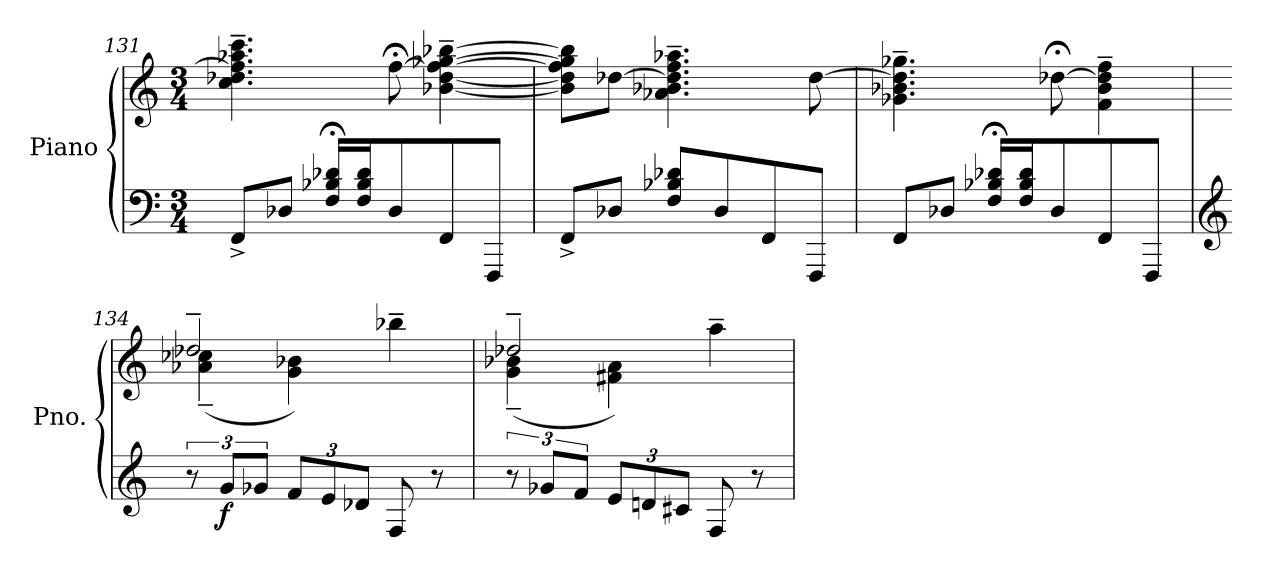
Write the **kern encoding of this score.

**kern	**kern	**dynam
*part1	*part1	*part1
*staff2	*staff1	*staff1/2
*I"Piano	*	*
*I'Pno.	*	*
*clefF4	*clefG2	*
*k[]	*k[]	*
*M3/4	*M3/4	*
=131	=131	=131
8FF^/L	4.cc\~ 4.dd-X\~ 4.ff\]~ 4.aa-X\~ 4.ccc\~	.
8D-X/J	.	.
16F/;< 16B-X/;< 16d-X/;<LL	.	.
16F/ 16B-/ 16d-/J	.	.
8D-/	[8ff;<\	.
8FF/	[4b-X\~ [4dd-\~ 4ff\_~ [4gg-X\~ [4bb-X\~	.
8FFF/J	.	.
=132	=132	=132
8FF^/L	8b-\] 8dd-\] 8ff\] 8gg-\] 8bb-\]L	.
8D-X/J	[8dd-X\J	.
8F/ 8B-X/ 8d-X/L	4.a-X\~ 4.b-X\~ 4.dd-\]~ 4.ff\~ 4.aa-X\~	.
8D-/	.	.
8FF/	.	.
8FFF/J	[8dd-\	.
=133	=133	=133
8FF/L	4.g-X\~ 4.b-X\~ 4.dd-\]~ 4.gg-X\~	.
8D-X/J	.	.
16F/;< 16B-X/;< 16d-X/;<LL	.	.
16F/ 16B-/ 16d-/J	.	.
8D-/	[8dd-X;<\	.
8FF/	4f\~ 4b-\~ 4dd-\]~ 4ff\~	.
8FFF/J	.	.
=134	=134	=134
*clefG2	*	*
*	*^	*
12r	2dd-X~/	(<4a-X\~ 4cc-X\~	.
!	!	!	!LO:DY:b=2
12g/L	.	.	f
12g-X/J	.	.	.
*Xbrackettup	*	*	*
12f/L	.	4g\ 4b-X\)	.
12e/	.	.	.
12d-X/J	.	.	.
8F/	4bb-X~\	4ryy	.
8r	.	.	.
!!LO:LB:g=z	!!
=135	=135	=135	=135
*brackettup	*	*	*
12r	2dd-X~/	(<4g\~ 4b-X\~	.
12g-X/L	.	.	.
12f/J	.	.	.
*Xbrackettup	*	*	*
12e/L	.	4f#X\ 4a\)	.
12dn/	.	.	.
12c#X/J	.	.	.
8F/	4aa~\	4ryy	.
8r	.	.	.
*	*v	*v	*
=	=	=
*-	*-	*-
